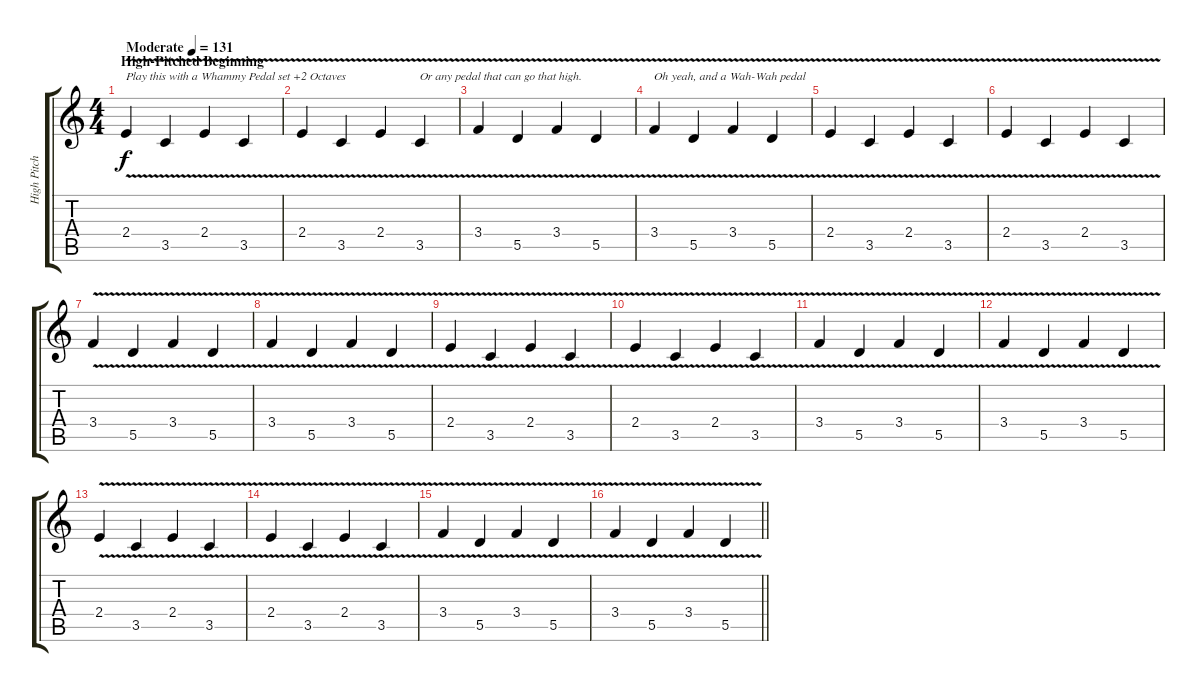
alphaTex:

\track ("High Pitch Guitar(What You Play)" "High Pitch") {instrument overdrivenguitar}
\staff {score tabs}
\tuning (E4 B3 G3 D3 A2 D2) {hide}
\ts (4 4)
\section ("" "High-Pitched Beginning")
\tempo (131 "Moderate")
\clef g2
\ks c
2.4{v}.4{txt "Play this with a Whammy Pedal set +2 Octaves" dy f instrument overdrivenguitar} 3.5{v}.4 2.4{v}.4 3.5{v}.4 |
2.4{v}.4 3.5{v}.4 2.4{v}.4 3.5{v}.4{txt "Or any pedal that can go that high."} |
3.4{v}.4 5.5{v}.4 3.4{v}.4 5.5{v}.4 |
3.4{v}.4{txt "Oh yeah, and a Wah-Wah pedal "} 5.5{v}.4 3.4{v}.4 5.5{v}.4 |
2.4{v}.4 3.5{v}.4 2.4{v}.4 3.5{v}.4 |
2.4{v}.4 3.5{v}.4 2.4{v}.4 3.5{v}.4 |
3.4{v}.4 5.5{v}.4 3.4{v}.4 5.5{v}.4 |
3.4{v}.4 5.5{v}.4 3.4{v}.4 5.5{v}.4 |
2.4{v}.4 3.5{v}.4 2.4{v}.4 3.5{v}.4 |
2.4{v}.4 3.5{v}.4 2.4{v}.4 3.5{v}.4 |
3.4{v}.4 5.5{v}.4 3.4{v}.4 5.5{v}.4 |
3.4{v}.4 5.5{v}.4 3.4{v}.4 5.5{v}.4 |
2.4{v}.4 3.5{v}.4 2.4{v}.4 3.5{v}.4 |
2.4{v}.4 3.5{v}.4 2.4{v}.4 3.5{v}.4 |
3.4{v}.4 5.5{v}.4 3.4{v}.4 5.5{v}.4 |
\barLineRight lightlight
3.4{v}.4 5.5{v}.4 3.4{v}.4 5.5{v}.4
